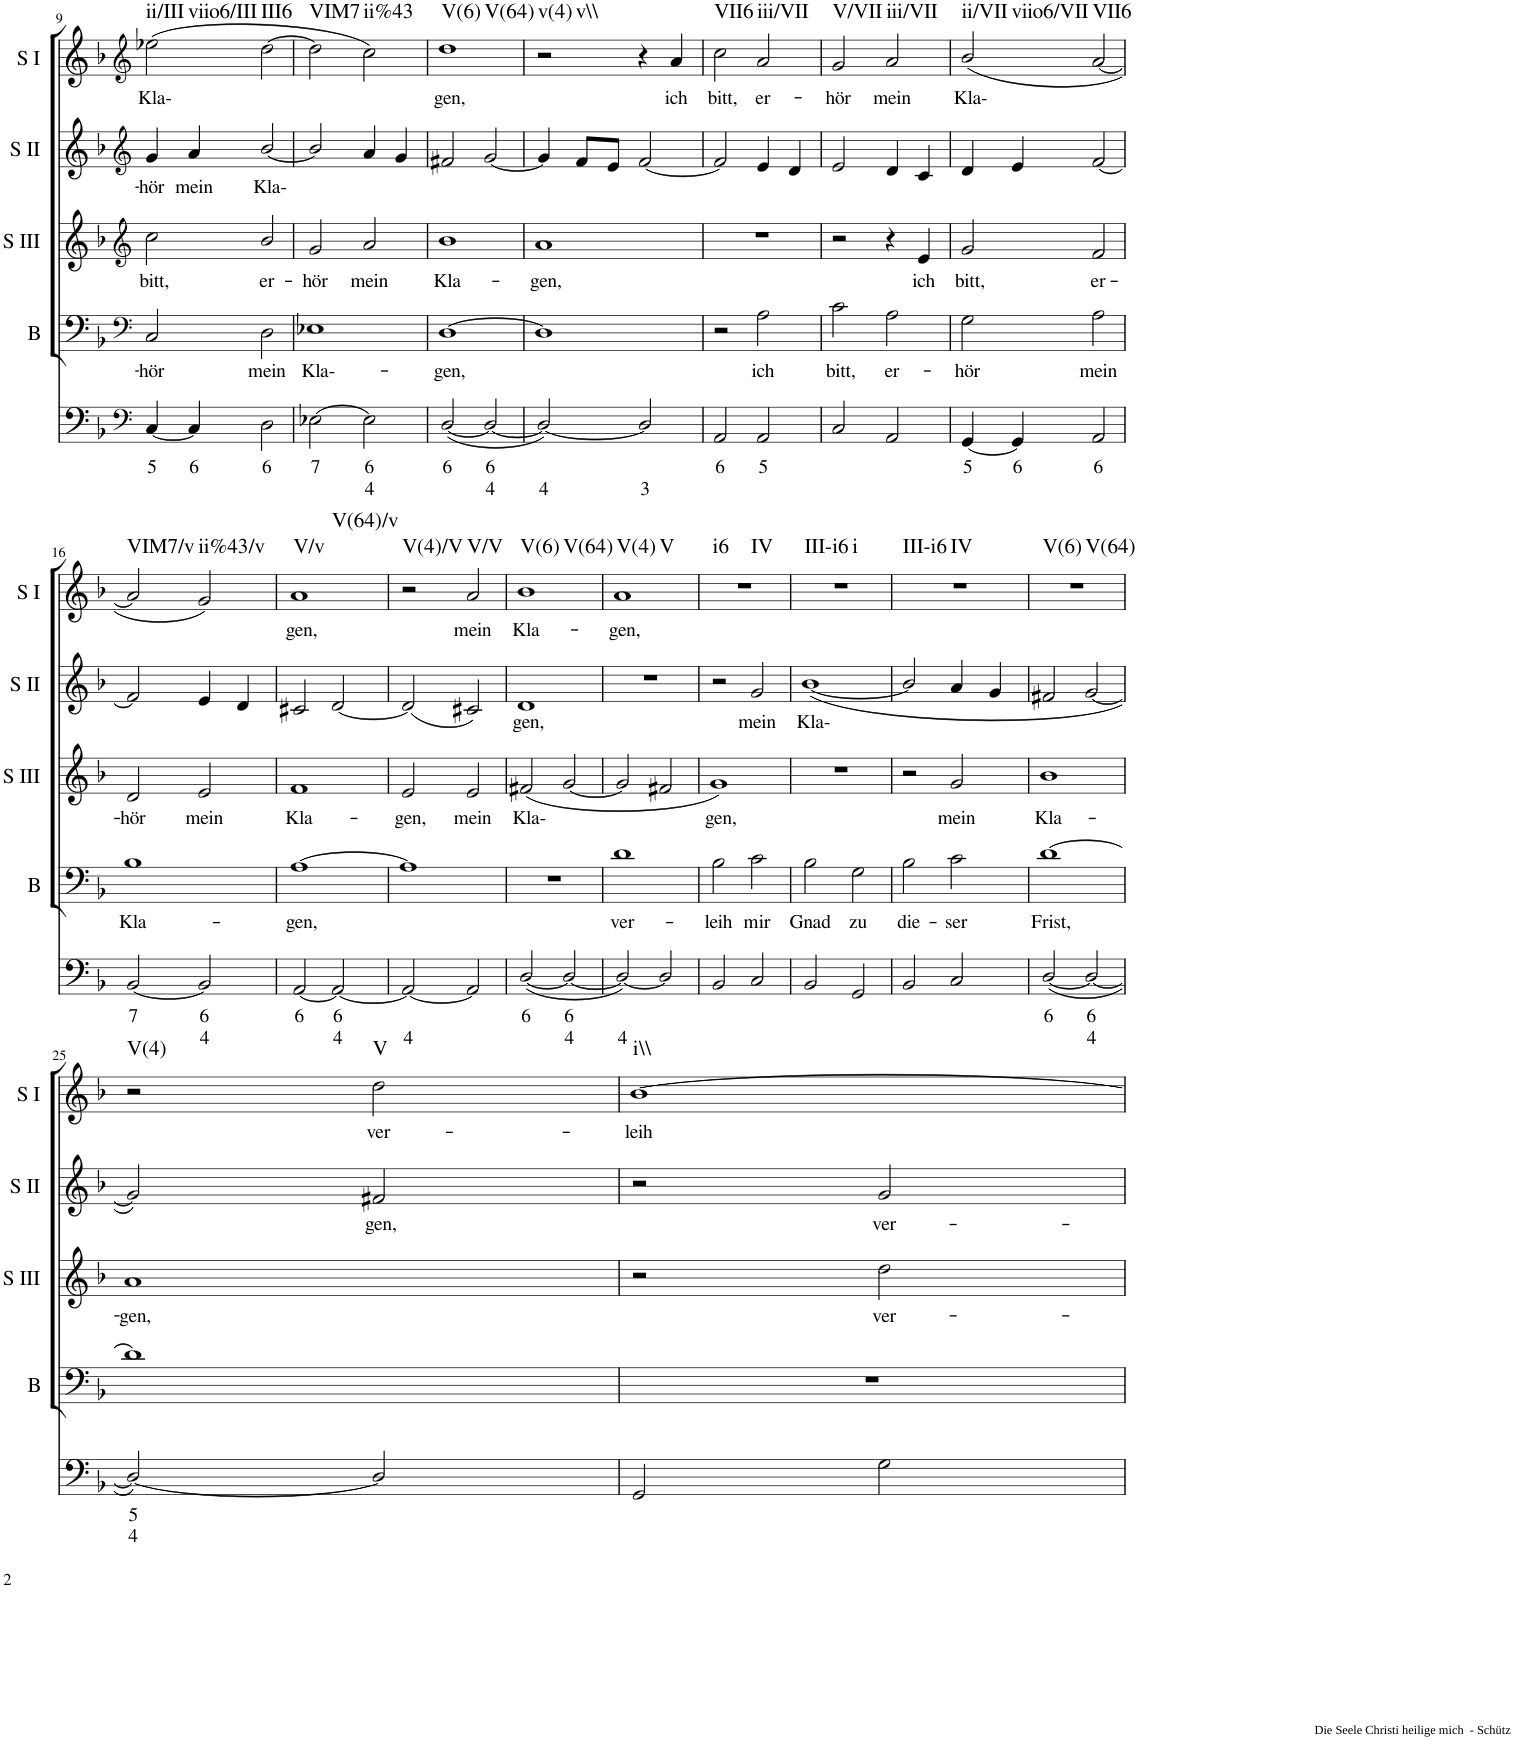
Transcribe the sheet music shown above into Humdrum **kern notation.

**kern	**text	**text	**kern	**text	**kern	**text	**kern	**text	**kern	**text	**harte
*part5	*part5	*part5	*part4	*part4	*part3	*part3	*part2	*part2	*part1	*part1	*part1
*staff5	*staff5	*staff5	*staff4	*staff4	*staff3	*staff3	*staff2	*staff2	*staff1	*staff1	*
*I"Continuo	*	*	*I"Bass	*	*I"Soprano III	*	*I"Soprano II	*	*I"Soprano I	*	*
*	*	*	*I'B	*	*I'S III	*	*I'S II	*	*I'S I	*	*
!!LO:PB:g=z
*clefF4	*	*	*clefF4	*	*clefG2	*	*clefG2	*	*clefG2	*	*
*k[b-]	*	*	*k[b-]	*	*k[b-]	*	*k[b-]	*	*k[b-]	*	*
*M4/4	*	*	*M4/4	*	*M4/4	*	*M4/4	*	*M4/4	*	*
=9	=9	=9	=9	=9	=9	=9	=9	=9	=9	=9	=9
!	!LO:LY:b	!	!	!LO:LY:b	!	!LO:LY:b	!	!LO:LY:b	!	!LO:LY:b	!LO:H:n=1:kt=ii/III
!	!	!	!	!	!	!	!	!	!	!	!LO:H:n=2:kt=viio6/III
[4C/	5	.	2C/	hör	2cc\	bitt,	4g/	hör	(2ee-X\	Kla-	N N
!	!LO:LY:b	!	!	!	!	!	!	!LO:LY:b	!	!	!
4C/]	6	.	.	.	.	.	4a/	mein	.	.	.
!	!LO:LY:b	!	!	!LO:LY:b	!	!LO:LY:b	!	!LO:LY:b	!	!	!LO:H:kt=III6
2D\	6	.	2D\	mein	2b-/	er-	[2b-/	Kla-	[2dd\	.	N
=10	=10	=10	=10	=10	=10	=10	=10	=10	=10	=10	=10
!	!LO:LY:b	!	!	!LO:LY:b	!	!LO:LY:b	!	!	!	!	!LO:H:kt=VIM7
[2E-X\	7	.	1E-X	Kla--	2g/	hör	2b-/]	.	2dd\]	.	N
!	!LO:LY:b	!LO:LY:b	!	!	!	!LO:LY:b	!	!	!	!	!LO:H:kt=ii%43
2E-\]	6	4	.	.	2a/	mein	4a/	.	2cc\)	.	N
.	.	.	.	.	.	.	4g/	.	.	.	.
=11	=11	=11	=11	=11	=11	=11	=11	=11	=11	=11	=11
!	!LO:LY:b	!	!	!LO:LY:b	!	!LO:LY:b	!	!	!	!LO:LY:b	!LO:H:n=1:kt=V(6)
!	!	!	!	!	!	!	!	!	!	!	!LO:H:n=2:kt=V(64)
([2D/	6	.	[1D	gen,	1b-	Kla-	2f#X/	.	1dd	gen,	N N
!	!LO:LY:b	!LO:LY:b	!	!	!	!	!	!	!	!	!
2D/_	6	4	.	.	.	.	[2g/	.	.	.	.
=12	=12	=12	=12	=12	=12	=12	=12	=12	=12	=12	=12
!	!	!LO:LY:b	!	!	!	!LO:LY:b	!	!	!	!	!LO:H:n=1:kt=v(4)
!	!	!	!	!	!	!	!	!	!	!	!LO:H:n=2:kt=v\\
2D/_)	.	4	1D]	.	1a	gen,	4g/]	.	2r	.	N N
.	.	.	.	.	.	.	8f/L	.	.	.	.
.	.	.	.	.	.	.	8e/J	.	.	.	.
!LO:TX:b:t=Die Seele Christi heilige mich  - Schütz	!	!	!	!	!	!	!	!	!	!	!
!	!	!LO:LY:b	!	!	!	!	!	!	!	!	!
2D/]	.	3	.	.	.	.	[2f/	.	4r	.	.
!	!	!	!	!	!	!	!	!	!	!LO:LY:b	!
.	.	.	.	.	.	.	.	.	4a/	ich	.
=13	=13	=13	=13	=13	=13	=13	=13	=13	=13	=13	=13
!	!LO:LY:b	!	!	!	!	!	!	!	!	!LO:LY:b	!LO:H:kt=VII6
2AA/	6	.	2r	.	1r	.	2f/]	.	2cc\	bitt,	N
!	!LO:LY:b	!	!	!LO:LY:b	!	!	!	!	!	!LO:LY:b	!LO:H:kt=iii/VII
2AA/	5	.	2A\	ich	.	.	4e/	.	2a/	er-	N
.	.	.	.	.	.	.	4d/	.	.	.	.
=14	=14	=14	=14	=14	=14	=14	=14	=14	=14	=14	=14
!	!	!	!	!LO:LY:b	!	!	!	!	!	!LO:LY:b	!LO:H:kt=V/VII
2C/	.	.	2c\	bitt,	2r	.	2e/	.	2g/	hör	N
!	!	!	!	!LO:LY:b	!	!	!	!	!	!LO:LY:b	!LO:H:kt=iii/VII
2AA/	.	.	2A\	er-	4r	.	4d/	.	2a/	mein	N
!	!	!	!	!	!	!LO:LY:b	!	!	!	!	!
.	.	.	.	.	4e/	ich	4c/	.	.	.	.
=15	=15	=15	=15	=15	=15	=15	=15	=15	=15	=15	=15
!	!LO:LY:b	!	!	!LO:LY:b	!	!LO:LY:b	!	!	!	!LO:LY:b	!LO:H:n=1:kt=ii/VII
!	!	!	!	!	!	!	!	!	!	!	!LO:H:n=2:kt=viio6/VII
[4GG/	5	.	2G\	hör	2g/	bitt,	4d/	.	(2b-/	Kla-	N N
!	!LO:LY:b	!	!	!	!	!	!	!	!	!	!
4GG/]	6	.	.	.	.	.	4e/	.	.	.	.
!	!LO:LY:b	!	!	!LO:LY:b	!	!LO:LY:b	!	!	!	!	!LO:H:kt=VII6
2AA/	6	.	2A\	mein	2f/	er-	[2f/	.	[2a/	.	N
!!LO:LB:g=z
=16	=16	=16	=16	=16	=16	=16	=16	=16	=16	=16	=16
!	!LO:LY:b	!	!	!LO:LY:b	!	!LO:LY:b	!	!	!	!	!LO:H:kt=VIM7/v
[2BB-/	7	.	1B-	Kla-	2d/	hör	2f/]	.	2a/]	.	N
!	!LO:LY:b	!LO:LY:b	!	!	!	!LO:LY:b	!	!	!	!	!LO:H:kt=ii%43/v
2BB-/]	6	4	.	.	2e/	mein	4e/	.	2g/)	.	N
.	.	.	.	.	.	.	4d/	.	.	.	.
=17	=17	=17	=17	=17	=17	=17	=17	=17	=17	=17	=17
!	!LO:LY:b	!	!	!LO:LY:b	!	!LO:LY:b	!	!	!	!LO:LY:b	!LO:H:n=1:kt=V/v
!	!	!	!	!	!	!	!	!	!	!	!LO:H:n=2:kt=V(64)/v
[2AA/	6	.	[1A	gen,	1f	Kla-	2c#X/	.	1a	gen,	N N
!	!LO:LY:b	!LO:LY:b	!	!	!	!	!	!	!	!	!
2AA/_	6	4	.	.	.	.	[2d/	.	.	.	.
=18	=18	=18	=18	=18	=18	=18	=18	=18	=18	=18	=18
!	!	!LO:LY:b	!	!	!	!LO:LY:b	!	!	!	!	!LO:H:kt=V(4)/V
2AA/_	.	4	1A]	.	2e/	gen,	(2d/]	.	2r	.	N
!	!	!	!	!	!	!LO:LY:b	!	!	!	!LO:LY:b	!LO:H:kt=V/V
2AA/]	.	.	.	.	2e/	mein	2c#X/)	.	2a/	mein	N
=19	=19	=19	=19	=19	=19	=19	=19	=19	=19	=19	=19
!	!LO:LY:b	!	!	!	!	!LO:LY:b	!	!LO:LY:b	!	!LO:LY:b	!LO:H:n=1:kt=V(6)
!	!	!	!	!	!	!	!	!	!	!	!LO:H:n=2:kt=V(64)
([2D/	6	.	1r	.	(2f#X/	Kla-	1d	gen,	1b-	Kla-	N N
!	!LO:LY:b	!LO:LY:b	!	!	!	!	!	!	!	!	!
2D/_	6	4	.	.	[2g/	.	.	.	.	.	.
=20	=20	=20	=20	=20	=20	=20	=20	=20	=20	=20	=20
!	!	!LO:LY:b	!	!LO:LY:b	!	!	!	!	!	!LO:LY:b	!LO:H:n=1:kt=V(4)
!	!	!	!	!	!	!	!	!	!	!	!LO:H:n=2:kt=V
2D/_)	.	4	1d	ver-	2g/]	.	1r	.	1a	gen,	N N
2D/]	.	.	.	.	2f#X/	.	.	.	.	.	.
=21	=21	=21	=21	=21	=21	=21	=21	=21	=21	=21	=21
!	!	!	!	!LO:LY:b	!	!LO:LY:b	!	!	!	!	!LO:H:n=1:kt=i6
!	!	!	!	!	!	!	!	!	!	!	!LO:H:n=2:kt=IV
2BB-/	.	.	2B-\	leih	1g)	gen,	2r	.	1r	.	N N
!	!	!	!	!LO:LY:b	!	!	!	!LO:LY:b	!	!	!
2C/	.	.	2c\	mir	.	.	2g/	mein	.	.	.
=22	=22	=22	=22	=22	=22	=22	=22	=22	=22	=22	=22
!	!	!	!	!LO:LY:b	!	!	!	!LO:LY:b	!	!	!LO:H:n=1:kt=III-i6
!	!	!	!	!	!	!	!	!	!	!	!LO:H:n=2:kt=i
2BB-/	.	.	2B-\	Gnad	1r	.	([1b-	Kla-	1r	.	N N
!	!	!	!	!LO:LY:b	!	!	!	!	!	!	!
2GG/	.	.	2G\	zu	.	.	.	.	.	.	.
=23	=23	=23	=23	=23	=23	=23	=23	=23	=23	=23	=23
!	!	!	!	!LO:LY:b	!	!	!	!	!	!	!LO:H:n=1:kt=III-i6
!	!	!	!	!	!	!	!	!	!	!	!LO:H:n=2:kt=IV
2BB-/	.	.	2B-\	die-	2r	.	2b-/]	.	1r	.	N N
!	!	!	!	!LO:LY:b	!	!LO:LY:b	!	!	!	!	!
2C/	.	.	2c\	ser	2g/	mein	4a/	.	.	.	.
.	.	.	.	.	.	.	4g/	.	.	.	.
=24	=24	=24	=24	=24	=24	=24	=24	=24	=24	=24	=24
!	!LO:LY:b	!	!	!LO:LY:b	!	!LO:LY:b	!	!	!	!	!LO:H:n=1:kt=V(6)
!	!	!	!	!	!	!	!	!	!	!	!LO:H:n=2:kt=V(64)
([2D/	6	.	[1d	Frist,	1b-	Kla-	2f#X/	.	1r	.	N N
!	!LO:LY:b	!LO:LY:b	!	!	!	!	!	!	!	!	!
2D/_	6	4	.	.	.	.	[2g/	.	.	.	.
!!LO:LB:g=z
=25	=25	=25	=25	=25	=25	=25	=25	=25	=25	=25	=25
!	!LO:LY:b	!LO:LY:b	!	!	!	!LO:LY:b	!	!	!	!	!LO:H:kt=V(4)
2D/_)	5	4	1d]	.	1a	gen,	2g/])	.	2r	.	N
!	!	!	!	!	!	!	!	!LO:LY:b	!	!LO:LY:b	!LO:H:kt=V
2D/]	.	.	.	.	.	.	2f#X/	gen,	2dd\	ver-	N
=26	=26	=26	=26	=26	=26	=26	=26	=26	=26	=26	=26
!	!	!	!	!	!	!	!	!	!	!LO:LY:b	!LO:H:kt=i\\
2GG/	.	.	1r	.	2r	.	2r	.	[1b-	leih	N
!	!	!	!	!	!	!LO:LY:b	!	!LO:LY:b	!	!	!
2G\	.	.	.	.	2dd\	ver-	2g/	ver-	.	.	.
=	=	=	=	=	=	=	=	=	=	=	=
*-	*-	*-	*-	*-	*-	*-	*-	*-	*-	*-	*-
